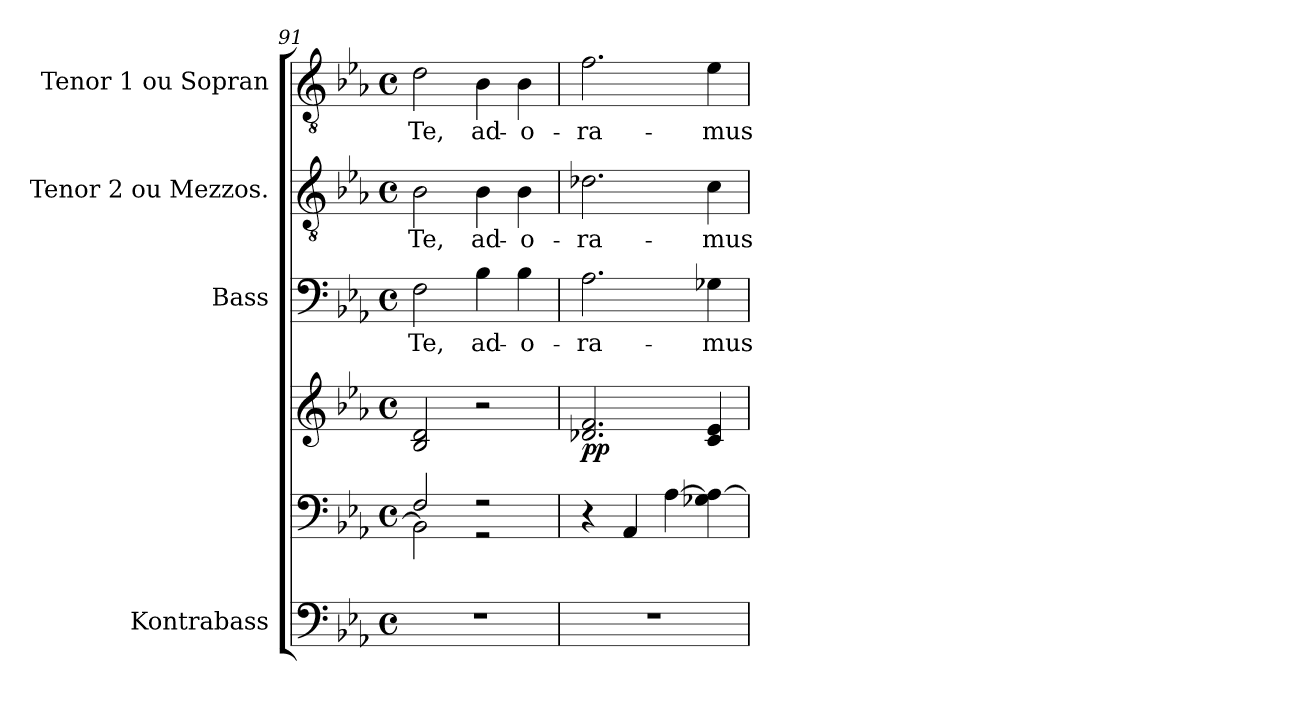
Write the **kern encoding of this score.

**kern	**kern	**kern	**dynam	**kern	**text	**kern	**text	**kern	**text
*part5	*part4	*part4	*part4	*part3	*part3	*part2	*part2	*part1	*part1
*staff6	*staff5	*staff4	*staff4/5	*staff3	*staff3	*staff2	*staff2	*staff1	*staff1
*I"Kontrabass	*	*	*	*I"Bass	*	*I"Tenor 2 ou Mezzos.	*	*I"Tenor 1 ou Sopran	*
*I'Kb.	*	*	*	*	*	*	*	*	*
*clefF4	*clefF4	*clefG2	*	*clefF4	*	*clefGv2	*	*clefGv2	*
*ITrd7c12	*	*	*	*	*	*	*	*	*
*k[b-e-a-]	*k[b-e-a-]	*k[b-e-a-]	*	*k[b-e-a-]	*	*k[b-e-a-]	*	*k[b-e-a-]	*
*E-:	*E-:	*E-:	*	*E-:	*	*E-:	*	*E-:	*
*M4/4	*M4/4	*M4/4	*	*M4/4	*	*M4/4	*	*M4/4	*
*met(c)	*met(c)	*met(c)	*	*met(c)	*	*met(c)	*	*met(c)	*
=91	=91	=91	=91	=91	=91	=91	=91	=91	=91
*	*^	*	*	*	*	*	*	*	*
!	!	!	!	!	!	!LO:LY:b	!	!LO:LY:b	!	!LO:LY:b
1r	2F/	2BB-\]	2B-/ 2d/	.	2F\	Te,	2B-\	Te,	2d\	Te,
!	!	!	!	!	!	!LO:LY:b	!	!LO:LY:b	!	!LO:LY:b
.	2r	2r	2r	.	4B-\	ad-	4B-\	ad-	4B-\	ad-
!	!	!	!	!	!	!LO:LY:b	!	!LO:LY:b	!	!LO:LY:b
.	.	.	.	.	4B-\	-o-	4B-\	-o-	4B-\	-o-
*	*v	*v	*	*	*	*	*	*	*	*
!!LO:PB:g=z
=92	=92	=92	=92	=92	=92	=92	=92	=92	=92
!	!	!	!LO:DY:b	!	!LO:LY:b	!	!LO:LY:b	!	!LO:LY:b
1r	4r	2.d-X/ 2.f/	pp	2.A-\	-ra-	2.d-X\	-ra-	2.f\	-ra-
.	4AA-/	.	.	.	.	.	.	.	.
.	[4A-\	.	.	.	.	.	.	.	.
!	!	!	!	!	!LO:LY:b	!	!LO:LY:b	!	!LO:LY:b
.	4G-X\ 4A-\_	4c/ 4e-/	.	4G-X\	-mus	4c\	-mus	4e-\	-mus
=	=	=	=	=	=	=	=	=	=
*-	*-	*-	*-	*-	*-	*-	*-	*-	*-
